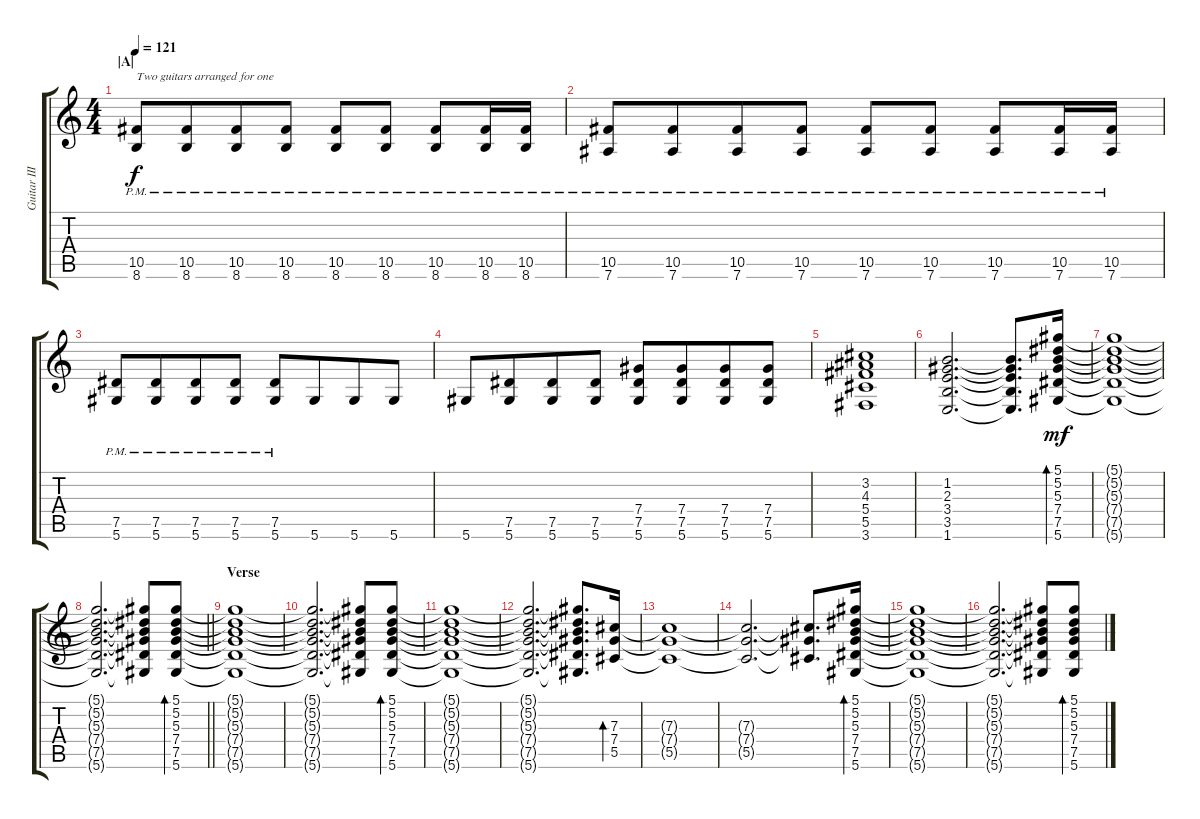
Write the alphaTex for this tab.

\track ("Guitar III (Rhythm)" "Guitar III") {instrument distortionguitar}
\staff {score tabs}
\tuning (Eb4 Bb3 Gb3 Db3 Ab2 Eb2) {hide}
\ts (4 4)
\section ("" "|A|")
\tempo 121
\clef g2
\ks aminor
(10.5{pm} 8.6{pm}).8{txt "Two guitars arranged for one" dy f instrument distortionguitar} (10.5{pm} 8.6{pm}).8{beam merge} (10.5{pm} 8.6{pm}).8 (10.5{pm} 8.6{pm}).8 (10.5{pm} 8.6{pm}).8 (10.5{pm} 8.6{pm}).8 (10.5{pm} 8.6{pm}).8 (10.5{pm} 8.6{pm}).16 (10.5{pm} 8.6{pm}).16 |
(10.5{pm} 7.6{pm}).8 (10.5{pm} 7.6{pm}).8{beam merge} (10.5{pm} 7.6{pm}).8 (10.5{pm} 7.6{pm}).8 (10.5{pm} 7.6{pm}).8 (10.5{pm} 7.6{pm}).8 (10.5{pm} 7.6{pm}).8 (10.5{pm} 7.6{pm}).16 (10.5{pm} 7.6{pm}).16 |
(7.5{pm} 5.6{pm}).8 (7.5{pm} 5.6{pm}).8{beam merge} (7.5{pm} 5.6{pm}).8 (7.5{pm} 5.6{pm}).8 (7.5{pm} 5.6{pm}).8 5.6.8{beam merge} 5.6.8 5.6.8 |
5.6.8 (7.5 5.6).8{beam merge} (7.5 5.6).8 (7.5 5.6).8 (7.4 7.5 5.6).8 (7.4 7.5 5.6).8{beam merge} (7.4 7.5 5.6).8 (7.4 7.5 5.6).8 |
(3.2 4.3 5.4 5.5 3.6).1 |
(1.2 2.3 3.4 3.5 1.6).2{d} (1.2{t} 2.3{t} 3.4{t} 3.5{t} 1.6{t}).8{d} (5.1 5.2 5.3 7.4 7.5 5.6).16{bd 120 dy mf} |
(5.1{t} 5.2{t} 5.3{t} 7.4{t} 7.5{t} 5.6{t}).1 |
\barLineRight lightlight
(5.1{t} 5.2{t} 5.3{t} 7.4{t} 7.5{t} 5.6{t}).2{d} (5.1{t} 5.2{t} 5.3{t} 7.4{t} 7.5{t} 5.6{t}).8 (5.1 5.2 5.3 7.4 7.5 5.6).8{bd 240} |
\section ("" "Verse")
(5.1{t} 5.2{t} 5.3{t} 7.4{t} 7.5{t} 5.6{t}).1 |
(5.1{t} 5.2{t} 5.3{t} 7.4{t} 7.5{t} 5.6{t}).2{d} (5.1{t} 5.2{t} 5.3{t} 7.4{t} 7.5{t} 5.6{t}).8 (5.1 5.2 5.3 7.4 7.5 5.6).8{bd 240} |
(5.1{t} 5.2{t} 5.3{t} 7.4{t} 7.5{t} 5.6{t}).1 |
(5.1{t} 5.2{t} 5.3{t} 7.4{t} 7.5{t} 5.6{t}).2{d} (5.1{t} 5.2{t} 5.3{t} 7.4{t} 7.5{t} 5.6{t}).8{d} (7.3 7.4 5.5).16{bd 120} |
(7.3{t} 7.4{t} 5.5{t}).1 |
(7.3{t} 7.4{t} 5.5{t}).2{d} (7.3{t} 7.4{t} 5.5{t}).8{d} (5.1 5.2 5.3 7.4 7.5 5.6).16{bd 120} |
(5.1{t} 5.2{t} 5.3{t} 7.4{t} 7.5{t} 5.6{t}).1 |
(5.1{t} 5.2{t} 5.3{t} 7.4{t} 7.5{t} 5.6{t}).2{d} (5.1{t} 5.2{t} 5.3{t} 7.4{t} 7.5{t} 5.6{t}).8 (5.1 5.2 5.3 7.4 7.5 5.6).8{bd 240}
